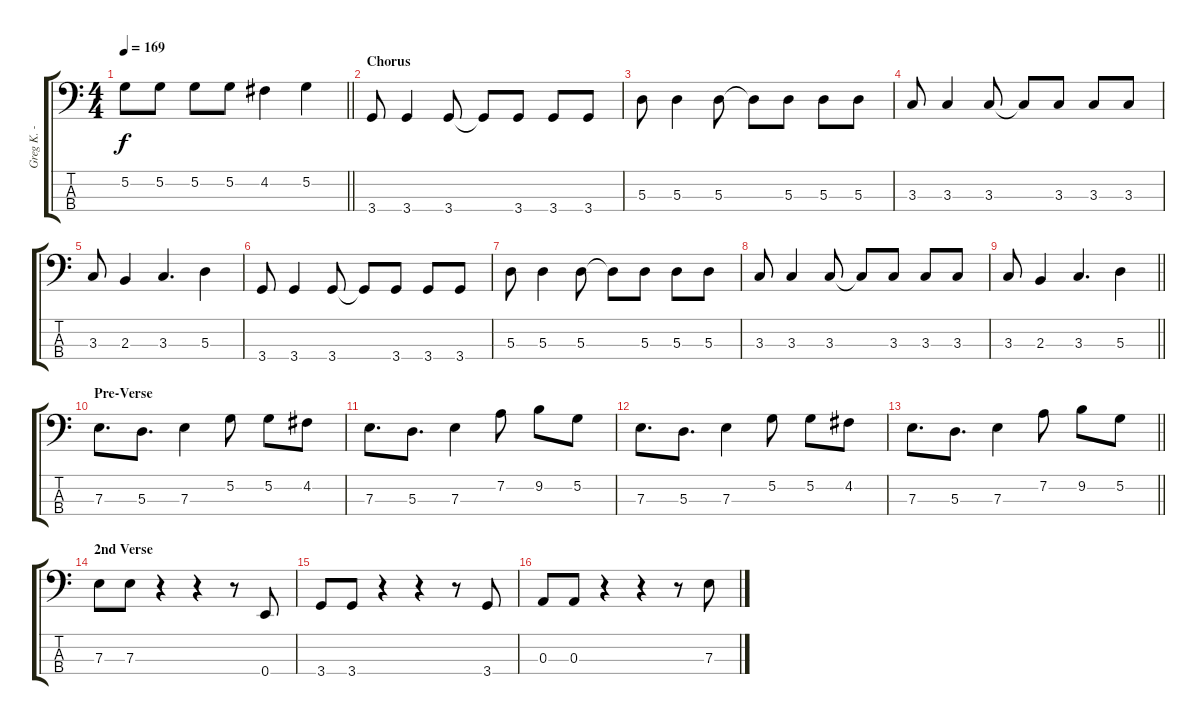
\track ("Greg K. - Bass" "Greg K. - ") {instrument electricbasspick}
\staff {score tabs}
\tuning (G2 D2 A1 E1) {hide}
\ts (4 4)
\tempo 169
\clef f4
\barLineRight lightlight
\ks c
5.2.8{dy f} 5.2.8 5.2.8 5.2.8 4.2.4 5.2.4 |
\section ("" "Chorus")
3.4.8 3.4.4 3.4.8 3.4{t}.8 3.4.8 3.4.8 3.4.8 |
5.3.8 5.3.4 5.3.8 5.3{t}.8 5.3.8 5.3.8 5.3.8 |
3.3.8 3.3.4 3.3.8 3.3{t}.8 3.3.8 3.3.8 3.3.8 |
3.3.8 2.3.4 3.3.4{d} 5.3.4 |
3.4.8 3.4.4 3.4.8 3.4{t}.8 3.4.8 3.4.8 3.4.8 |
5.3.8 5.3.4 5.3.8 5.3{t}.8 5.3.8 5.3.8 5.3.8 |
3.3.8 3.3.4 3.3.8 3.3{t}.8 3.3.8 3.3.8 3.3.8 |
\barLineRight lightlight
3.3.8 2.3.4 3.3.4{d} 5.3.4 |
\section ("" "Pre-Verse")
7.3.8{d} 5.3.8{d} 7.3.4 5.2.8 5.2.8 4.2.8 |
7.3.8{d} 5.3.8{d} 7.3.4 7.2.8 9.2.8 5.2.8 |
7.3.8{d} 5.3.8{d} 7.3.4 5.2.8 5.2.8 4.2.8 |
\barLineRight lightlight
7.3.8{d} 5.3.8{d} 7.3.4 7.2.8 9.2.8 5.2.8 |
\section ("" "2nd Verse")
7.3.8 7.3.8 r.4 r.4 r.8 0.4.8 |
3.4.8 3.4.8 r.4 r.4 r.8 3.4.8 |
0.3.8 0.3.8 r.4 r.4 r.8 7.3.8
